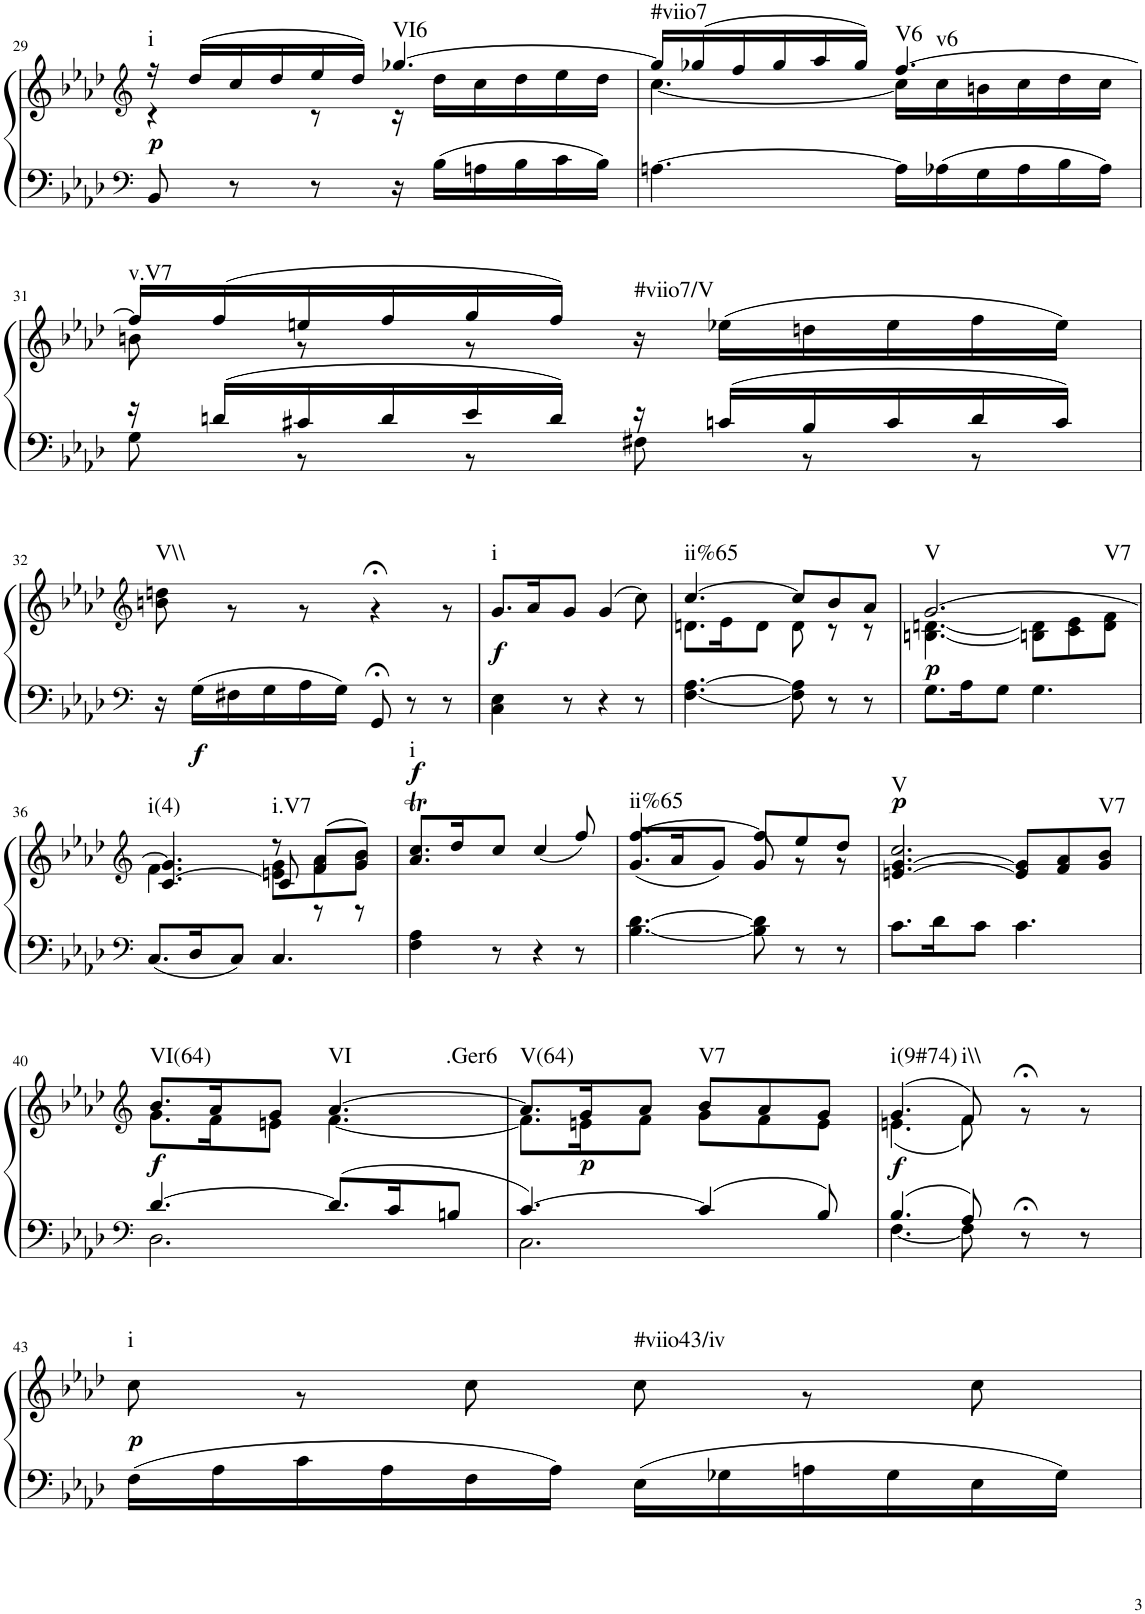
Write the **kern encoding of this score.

**kern	**kern	**dynam	**harte
*part1	*part1	*part1	*part1
*staff2	*staff1	*staff1/2	*
*I"Klavier linke Hand	*	*	*
!!LO:PB:g=z
*clefF4	*clefG2	*	*
*k[b-e-a-d-]	*k[b-e-a-d-]	*	*
*M6/8	*M6/8	*	*
=29	=29	=29	=29
*	*^	*	*
!	!	!	!LO:DY:b	!LO:H:kt=i
8BB-/	16r	4r	p	N
.	(16dd-/LL	.	.	.
8r	16cc/	.	.	.
.	16dd-/	.	.	.
8r	16ee-/	8r	.	.
.	16dd-/JJ)	.	.	.
!	!	!	!	!LO:H:kt=VI6
16r	[4.gg-X/	16r	.	N
16B-\LL	.	16dd-\LL	.	.
16An\	.	16cc\	.	.
16B-\	.	16dd-\	.	.
16c\	.	16ee-\	.	.
16B-\JJ	.	16dd-\JJ	.	.
=30	=30	=30	=30	=30
!	!	!	!	!LO:H:kt=#viio7
[4.An\	16gg-/LL]	[4.cc\	.	N
.	(16gg-X/	.	.	.
.	16ff/	.	.	.
.	16gg-/	.	.	.
.	16aa-/	.	.	.
.	16gg-/JJ)	.	.	.
!	!	!	!	!LO:H:n=1:kt=v6
!	!	!	!	!LO:H:n=2:kt=V6
16A\LL]	[4.ff/	16cc\LL]	.	N N
16A-X\	.	16cc\	.	.
16G\	.	16bn\	.	.
16A-\	.	16cc\	.	.
16B-\	.	16dd-\	.	.
16A-\JJ	.	16cc\JJ	.	.
!!LO:LB:g=z	!!
=31	=31	=31	=31	=31
*^	*	*	*	*
!	!	!	!	!	!LO:H:kt=v.V7
16r	8G\	16ff/LL]	8bn\	.	N
16dn/LL	.	(16ff/	.	.	.
16c#X/	8r	16een/	8r	.	.
16d/	.	16ff/	.	.	.
16e-/	8r	16gg/	8r	.	.
16d/JJ	.	16ff/JJ)	.	.	.
!	!	!	!	!	!LO:H:kt=#viio7/V
16r	8F#X\	16r	4.ryy	.	N
16cn/LL	.	(16ee-X\LL	.	.	.
16B-/	8r	16ddn\	.	.	.
16c/	.	16ee-\	.	.	.
16d/	8r	16ff\	.	.	.
16c/JJ	.	16ee-\JJ)	.	.	.
*v	*v	*	*	*	*
!!LO:LB:g=z	!!
=32	=32	=32	=32	=32
*clefF4	*clefG2	*	*	*
!	!	!	!	!LO:H:kt=V\\
16r	2.ryy	8bn\ 8ddn\	.	N
!	!	!	!LO:DY:b=2	!
16G\LL	.	.	f	.
16F#X\	.	8r	.	.
16G\	.	.	.	.
16A-\	.	8r	.	.
16G\JJ	.	.	.	.
8GG;</	.	4r;<	.	.
8r	.	.	.	.
8r	.	8r	.	.
=33	=33	=33	=33	=33
!	!	!	!LO:DY:b	!LO:H:kt=i
*	*v	*v	*	*
4C\ 4E-\	8.g/L	f	N
.	16a-/K	.	.
8r	8g/J	.	.
4r	(4g/	.	.
8r	8cc\)	.	.
=34	=34	=34	=34
*	*^	*	*
!	!	!	!	!LO:H:kt=ii%65
[4.F\ [4.A-\	[4.cc/	8.dn\L	.	N
.	.	16e-\K	.	.
.	.	8d\J	.	.
8F\] 8A-\]	8cc/L]	8d\	.	.
8r	8b-/	8r	.	.
8r	8a-/J	8r	.	.
=35	=35	=35	=35	=35
!	!	!	!LO:DY:b	!LO:H:n=1:kt=V
!	!	!	!	!LO:H:n=2:kt=V7
8.G\L	[2.g/	[4.Bn\ [4.dn\	p	N N
16A-\K	.	.	.	.
8G\J	.	.	.	.
4.G\	.	8Bn\] 8d\]L	.	.
.	.	8c\ 8e-\	.	.
.	.	8d\ 8f\J	.	.
*	*v	*v	*	*
!!LO:LB:g=z
=36	=36	=36	=36
*clefF4	*clefG2	*	*
*	*^	*	*
*	*	*^	*	*
!	!	!	!	!	!LO:H:kt=i(4)
8.C/L	4.g/]	4.f\	[4.c/	.	N
16D-/K	.	.	.	.	.
8C/J	.	.	.	.	.
!	!	!	!	!	!LO:H:kt=i.V7
4.C/	8r	8en\ 8g\L	8c/]	.	N
.	(8f/ 8a-/L	8f\ 8a-\	8r	.	.
.	8g/ 8b-/J)	8g\ 8b-\J	8r	.	.
=37	=37	=37	=37	=37	=37
!	!	!	!	!LO:DY:a	!LO:H:kt=i
*	*	*v	*v	*	*
4F\ 4A-\	2.ryy	8.a-/T 8.cc/TL	f	N
.	.	16dd-/K	.	.
8r	.	8cc/J	.	.
4r	.	(4cc/	.	.
8r	.	8ff/)	.	.
=38	=38	=38	=38	=38
!	!	!	!	!LO:H:kt=ii%65
[4.B-\ [4.d-\	[4.ff/	(8.g/L	.	N
.	.	16a-/K	.	.
.	.	8g/J)	.	.
8B-\] 8d-\]	8ff/L]	8g/	.	.
8r	8ee-/	8r	.	.
8r	8dd-/J	8r	.	.
=39	=39	=39	=39	=39
!	!	!	!LO:DY:a	!LO:H:n=1:kt=V
!	!	!	!	!LO:H:n=2:kt=V7
8.c\L	2.cc/	[4.en/ [4.g/	p	N N
16d-\K	.	.	.	.
8c\J	.	.	.	.
4.c\	.	8e/] 8g/]L	.	.
.	.	8f/ 8a-/	.	.
.	.	8g/ 8b-/J	.	.
!!LO:LB:g=z	!!
=40	=40	=40	=40	=40
*clefF4	*clefG2	*	*	*
*^	*	*	*	*
!	!	!	!	!LO:DY:b	!LO:H:kt=VI(64)
[4.d-/	2.D-\	8.b-/L	8.g\L	f	N
.	.	16a-/K	16f\K	.	.
.	.	8g/J	8en\J	.	.
!	!	!	!	!	!LO:H:n=1:kt=VI
!	!	!	!	!	!LO:H:n=2:kt=.Ger6
8.d-/L]	.	[4.a-/	[4.f\	.	N N
16c/K	.	.	.	.	.
8Bn/J	.	.	.	.	.
=41	=41	=41	=41	=41	=41
!	!	!	!	!	!LO:H:kt=V(64)
[4.c/	2.C\	8.a-/L]	8.f\L]	.	N
!	!	!	!	!LO:DY:b	!
.	.	16g/K	16en\K	p	.
.	.	8a-/J	8f\J	.	.
!	!	!	!	!	!LO:H:kt=V7
4c/]	.	8b-/L	8g\L	.	N
.	.	8a-/	8f\	.	.
8B-/	.	8g/J	8e\J	.	.
=42	=42	=42	=42	=42	=42
!	!	!	!	!LO:DY:b	!LO:H:kt=i(9#74)
4.B-/	[4.F\	(4.g/	(4.en\	f	N
!	!	!	!	!	!LO:H:kt=i\\
8A-/	8F\]	8f/)	8f\)	.	N
8r;<	4ryy	8ryy	8r;<	.	.
8r	.	8ryy	8r	.	.
*v	*v	*	*	*	*
!!LO:LB:g=z	!!
=43	=43	=43	=43	=43
!	!	!	!LO:DY:b	!LO:H:n=1:kt=i
!	!	!	!	!LO:H:n=2:kt=#viio43/iv
16F\LL	2.ryy	8cc\	p	N N
16A-\	.	.	.	.
16c\	.	8r	.	.
16A-\	.	.	.	.
16F\	.	8cc\	.	.
16A-\JJ	.	.	.	.
16E-\LL	.	8cc\	.	.
16G-X\	.	.	.	.
16An\	.	8r	.	.
16G-\	.	.	.	.
16E-\	.	8cc\	.	.
16G-\JJ	.	.	.	.
*	*v	*v	*	*
=	=	=	=
*-	*-	*-	*-
